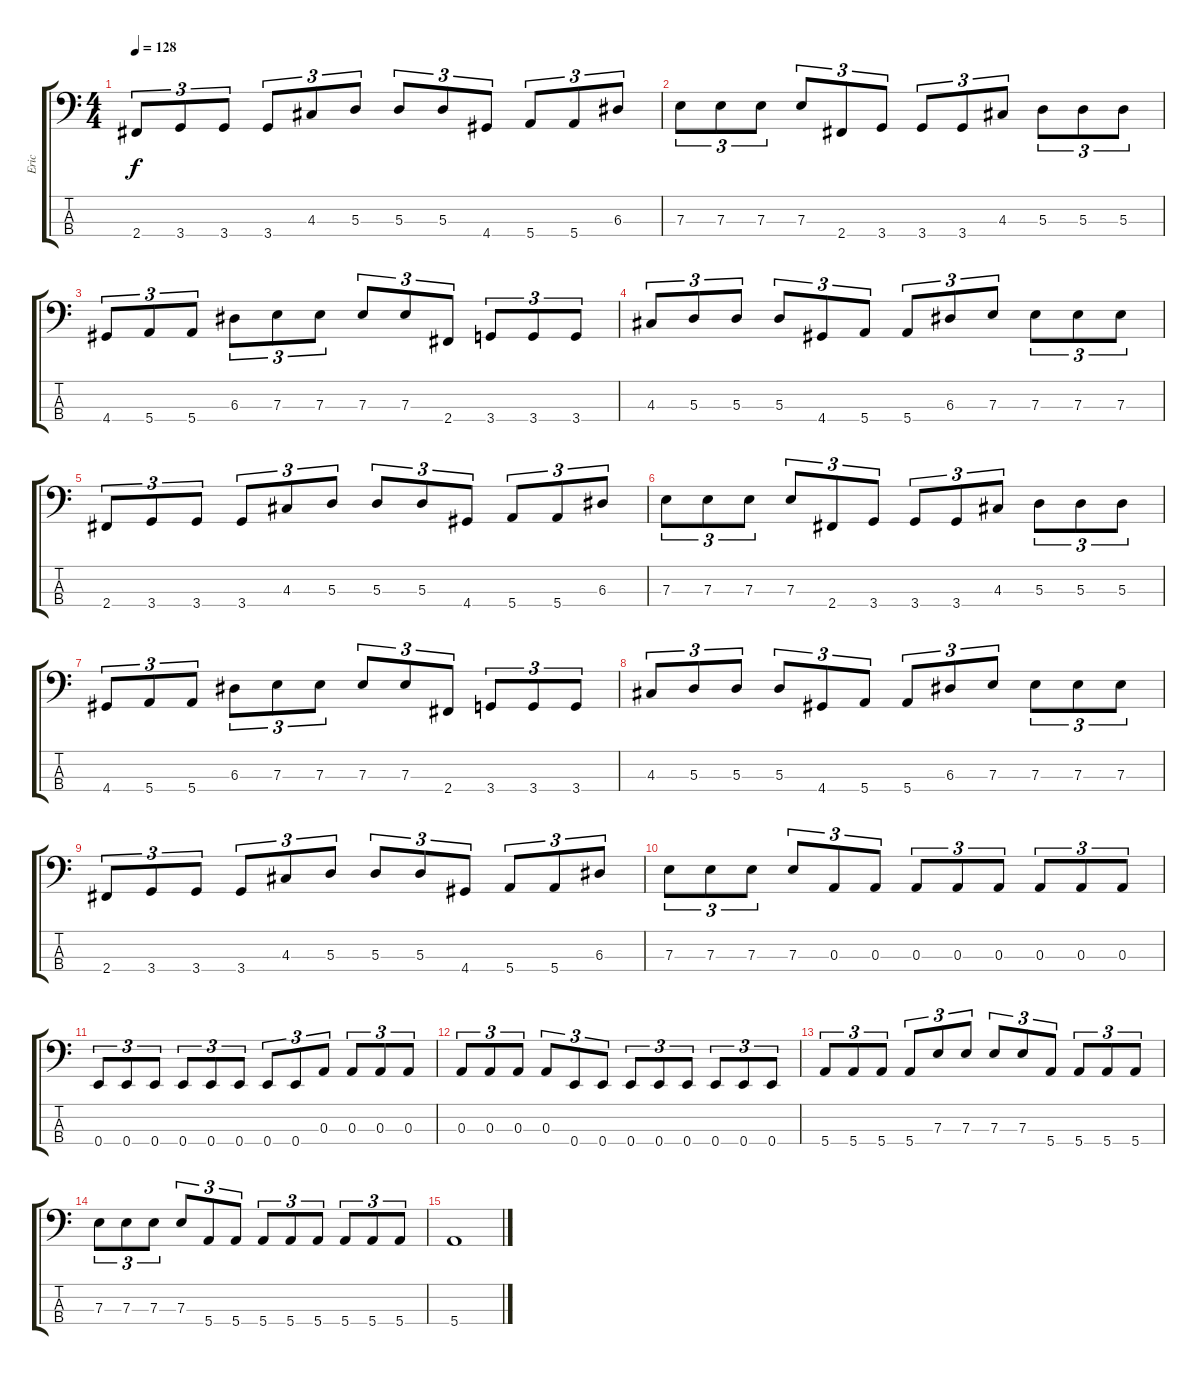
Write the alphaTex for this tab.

\track ("Eric" "Eric") {instrument electricbasspick}
\staff {score tabs}
\tuning (G2 D2 A1 E1) {hide}
\ts (4 4)
\tempo 128
\clef f4
\ks c
2.4.8{tu (3 2) dy f} 3.4.8{tu (3 2)} 3.4.8{tu (3 2)} 3.4.8{tu (3 2)} 4.3.8{tu (3 2)} 5.3.8{tu (3 2)} 5.3.8{tu (3 2)} 5.3.8{tu (3 2)} 4.4.8{tu (3 2)} 5.4.8{tu (3 2)} 5.4.8{tu (3 2)} 6.3.8{tu (3 2)} |
7.3.8{tu (3 2)} 7.3.8{tu (3 2)} 7.3.8{tu (3 2)} 7.3.8{tu (3 2)} 2.4.8{tu (3 2)} 3.4.8{tu (3 2)} 3.4.8{tu (3 2)} 3.4.8{tu (3 2)} 4.3.8{tu (3 2)} 5.3.8{tu (3 2)} 5.3.8{tu (3 2)} 5.3.8{tu (3 2)} |
4.4.8{tu (3 2)} 5.4.8{tu (3 2)} 5.4.8{tu (3 2)} 6.3.8{tu (3 2)} 7.3.8{tu (3 2)} 7.3.8{tu (3 2)} 7.3.8{tu (3 2)} 7.3.8{tu (3 2)} 2.4.8{tu (3 2)} 3.4.8{tu (3 2)} 3.4.8{tu (3 2)} 3.4.8{tu (3 2)} |
4.3.8{tu (3 2)} 5.3.8{tu (3 2)} 5.3.8{tu (3 2)} 5.3.8{tu (3 2)} 4.4.8{tu (3 2)} 5.4.8{tu (3 2)} 5.4.8{tu (3 2)} 6.3.8{tu (3 2)} 7.3.8{tu (3 2)} 7.3.8{tu (3 2)} 7.3.8{tu (3 2)} 7.3.8{tu (3 2)} |
2.4.8{tu (3 2)} 3.4.8{tu (3 2)} 3.4.8{tu (3 2)} 3.4.8{tu (3 2)} 4.3.8{tu (3 2)} 5.3.8{tu (3 2)} 5.3.8{tu (3 2)} 5.3.8{tu (3 2)} 4.4.8{tu (3 2)} 5.4.8{tu (3 2)} 5.4.8{tu (3 2)} 6.3.8{tu (3 2)} |
7.3.8{tu (3 2)} 7.3.8{tu (3 2)} 7.3.8{tu (3 2)} 7.3.8{tu (3 2)} 2.4.8{tu (3 2)} 3.4.8{tu (3 2)} 3.4.8{tu (3 2)} 3.4.8{tu (3 2)} 4.3.8{tu (3 2)} 5.3.8{tu (3 2)} 5.3.8{tu (3 2)} 5.3.8{tu (3 2)} |
4.4.8{tu (3 2)} 5.4.8{tu (3 2)} 5.4.8{tu (3 2)} 6.3.8{tu (3 2)} 7.3.8{tu (3 2)} 7.3.8{tu (3 2)} 7.3.8{tu (3 2)} 7.3.8{tu (3 2)} 2.4.8{tu (3 2)} 3.4.8{tu (3 2)} 3.4.8{tu (3 2)} 3.4.8{tu (3 2)} |
4.3.8{tu (3 2)} 5.3.8{tu (3 2)} 5.3.8{tu (3 2)} 5.3.8{tu (3 2)} 4.4.8{tu (3 2)} 5.4.8{tu (3 2)} 5.4.8{tu (3 2)} 6.3.8{tu (3 2)} 7.3.8{tu (3 2)} 7.3.8{tu (3 2)} 7.3.8{tu (3 2)} 7.3.8{tu (3 2)} |
2.4.8{tu (3 2)} 3.4.8{tu (3 2)} 3.4.8{tu (3 2)} 3.4.8{tu (3 2)} 4.3.8{tu (3 2)} 5.3.8{tu (3 2)} 5.3.8{tu (3 2)} 5.3.8{tu (3 2)} 4.4.8{tu (3 2)} 5.4.8{tu (3 2)} 5.4.8{tu (3 2)} 6.3.8{tu (3 2)} |
7.3.8{tu (3 2)} 7.3.8{tu (3 2)} 7.3.8{tu (3 2)} 7.3.8{tu (3 2)} 0.3.8{tu (3 2)} 0.3.8{tu (3 2)} 0.3.8{tu (3 2)} 0.3.8{tu (3 2)} 0.3.8{tu (3 2)} 0.3.8{tu (3 2)} 0.3.8{tu (3 2)} 0.3.8{tu (3 2)} |
0.4.8{tu (3 2)} 0.4.8{tu (3 2)} 0.4.8{tu (3 2)} 0.4.8{tu (3 2)} 0.4.8{tu (3 2)} 0.4.8{tu (3 2)} 0.4.8{tu (3 2)} 0.4.8{tu (3 2)} 0.3.8{tu (3 2)} 0.3.8{tu (3 2)} 0.3.8{tu (3 2)} 0.3.8{tu (3 2)} |
0.3.8{tu (3 2)} 0.3.8{tu (3 2)} 0.3.8{tu (3 2)} 0.3.8{tu (3 2)} 0.4.8{tu (3 2)} 0.4.8{tu (3 2)} 0.4.8{tu (3 2)} 0.4.8{tu (3 2)} 0.4.8{tu (3 2)} 0.4.8{tu (3 2)} 0.4.8{tu (3 2)} 0.4.8{tu (3 2)} |
5.4.8{tu (3 2)} 5.4.8{tu (3 2)} 5.4.8{tu (3 2)} 5.4.8{tu (3 2)} 7.3.8{tu (3 2)} 7.3.8{tu (3 2)} 7.3.8{tu (3 2)} 7.3.8{tu (3 2)} 5.4.8{tu (3 2)} 5.4.8{tu (3 2)} 5.4.8{tu (3 2)} 5.4.8{tu (3 2)} |
7.3.8{tu (3 2)} 7.3.8{tu (3 2)} 7.3.8{tu (3 2)} 7.3.8{tu (3 2)} 5.4.8{tu (3 2)} 5.4.8{tu (3 2)} 5.4.8{tu (3 2)} 5.4.8{tu (3 2)} 5.4.8{tu (3 2)} 5.4.8{tu (3 2)} 5.4.8{tu (3 2)} 5.4.8{tu (3 2)} |
5.4.1
